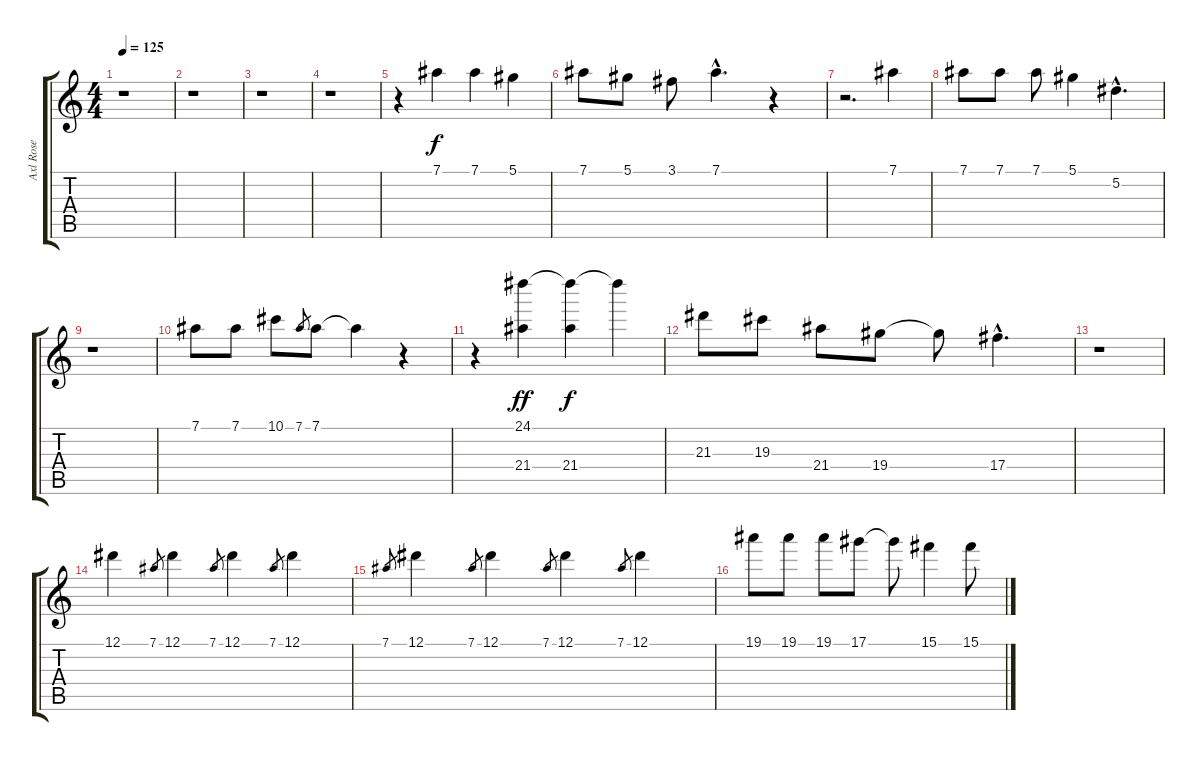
\track ("Axl Rose" "Axl Rose") {instrument distortionguitar}
\staff {score tabs}
\tuning (Eb4 Bb3 Gb3 Db3 Ab2 Eb2) {hide}
\ts (4 4)
\tempo 125
\clef g2
\ks c
r.1{dy f} |
r.1 |
r.1 |
r.1 |
r.4 7.1.4 7.1.4 5.1.4 |
7.1.8 5.1.8 3.1.8 7.1{hac}.4{d} r.4 |
r.2{d} 7.1.4 |
7.1.8 7.1.8 7.1.8 5.1.4 5.2{hac}.4{d} |
r.1 |
7.1.8 7.1.8 10.1.8 7.1.8{gr} 7.1.8 7.1{t}.4 r.4 |
r.4 (24.1 21.4).4{dy ff} (24.1{t} 21.4).4{dy f} 24.1{t}.4 |
21.3.8 19.3.8 21.4.8 19.4.8 19.4{t}.8 17.4{hac}.4{d} |
r.1 |
12.1.4 7.1.8{gr} 12.1.4 7.1.8{gr} 12.1.4 7.1.8{gr} 12.1.4 |
7.1.8{gr} 12.1.4 7.1.8{gr} 12.1.4 7.1.8{gr} 12.1.4 7.1.8{gr} 12.1.4 |
19.1.8 19.1.8 19.1.8 17.1.8 17.1{t}.8 15.1.4 15.1.8
